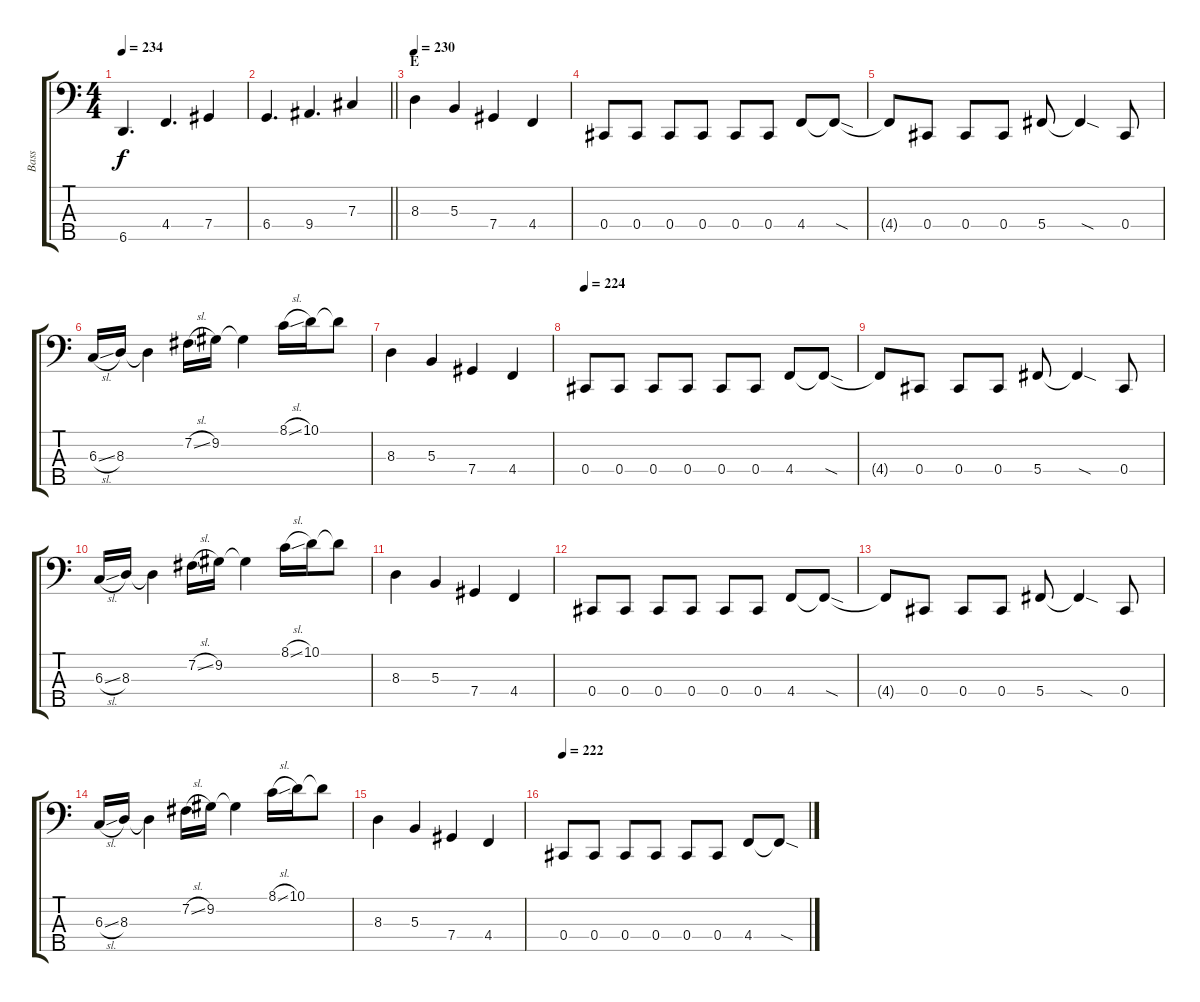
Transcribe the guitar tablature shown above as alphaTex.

\track ("Bass" "Bass") {instrument electricbassfinger}
\staff {score tabs}
\tuning (E2 B1 Gb1 Db1 Ab0) {hide}
\ts (4 4)
\tempo 234
\clef f4
\ks c
6.5.4{d dy f} 4.4.4{d} 7.4.4 |
\barLineRight lightlight
6.4.4{d} 9.4.4{d} 7.3.4 |
\section ("" "E")
\tempo 230
8.3.4 5.3.4 7.4.4 4.4.4 |
0.4.8 0.4.8 0.4.8 0.4.8 0.4.8 0.4.8 4.4.8 4.4{sod t}.8 |
4.4{t}.8 0.4.8 0.4.8 0.4.8 5.4.8 5.4{sod t}.4 0.4.8 |
6.3{sl}.16 8.3.16 8.3{t}.4 7.2{sl}.16 9.2.16 9.2{t}.4 8.1{sl}.16 10.1.16 10.1{t}.8 |
8.3.4 5.3.4 7.4.4 4.4.4 |
\tempo 224
0.4.8 0.4.8 0.4.8 0.4.8 0.4.8 0.4.8 4.4.8 4.4{sod t}.8 |
4.4{t}.8 0.4.8 0.4.8 0.4.8 5.4.8 5.4{sod t}.4 0.4.8 |
6.3{sl}.16 8.3.16 8.3{t}.4 7.2{sl}.16 9.2.16 9.2{t}.4 8.1{sl}.16 10.1.16 10.1{t}.8 |
8.3.4 5.3.4 7.4.4 4.4.4 |
0.4.8 0.4.8 0.4.8 0.4.8 0.4.8 0.4.8 4.4.8 4.4{sod t}.8 |
4.4{t}.8 0.4.8 0.4.8 0.4.8 5.4.8 5.4{sod t}.4 0.4.8 |
6.3{sl}.16 8.3.16 8.3{t}.4 7.2{sl}.16 9.2.16 9.2{t}.4 8.1{sl}.16 10.1.16 10.1{t}.8 |
8.3.4 5.3.4 7.4.4 4.4.4 |
\tempo 222
0.4.8 0.4.8 0.4.8 0.4.8 0.4.8 0.4.8 4.4.8 4.4{sod t}.8
